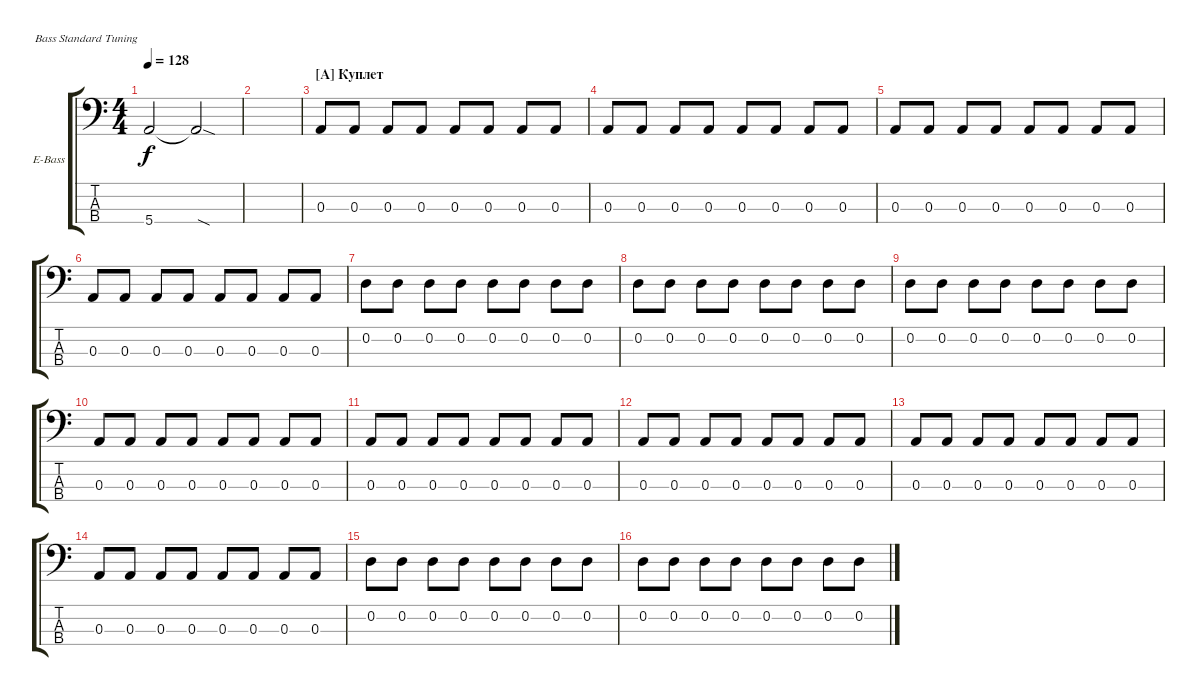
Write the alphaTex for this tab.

\defaultSystemsLayout 4
\bracketExtendMode groupsimilarinstruments
\firstSystemTrackNameOrientation horizontal
\otherSystemsTrackNameOrientation horizontal
\track ("А. Андреев" "E-Bass") {instrument electricbassfinger}
\staff {score tabs}
\tuning (G2 D2 A1 E1)
\ts (4 4)
\tempo 128
\clef f4
\ks c
5.4.2{dy f} 5.4{sod t}.2 |
|
\section ("A" "Куплет")
0.3.8 0.3.8 0.3.8 0.3.8 0.3.8 0.3.8 0.3.8 0.3.8 |
0.3.8 0.3.8 0.3.8 0.3.8 0.3.8 0.3.8 0.3.8 0.3.8 |
0.3.8 0.3.8 0.3.8 0.3.8 0.3.8 0.3.8 0.3.8 0.3.8 |
0.3.8 0.3.8 0.3.8 0.3.8 0.3.8 0.3.8 0.3.8 0.3.8 |
0.2.8 0.2.8 0.2.8 0.2.8 0.2.8 0.2.8 0.2.8 0.2.8 |
0.2.8 0.2.8 0.2.8 0.2.8 0.2.8 0.2.8 0.2.8 0.2.8 |
0.2.8 0.2.8 0.2.8 0.2.8 0.2.8 0.2.8 0.2.8 0.2.8 |
0.3.8 0.3.8 0.3.8 0.3.8 0.3.8 0.3.8 0.3.8 0.3.8 |
0.3.8 0.3.8 0.3.8 0.3.8 0.3.8 0.3.8 0.3.8 0.3.8 |
0.3.8 0.3.8 0.3.8 0.3.8 0.3.8 0.3.8 0.3.8 0.3.8 |
0.3.8 0.3.8 0.3.8 0.3.8 0.3.8 0.3.8 0.3.8 0.3.8 |
0.3.8 0.3.8 0.3.8 0.3.8 0.3.8 0.3.8 0.3.8 0.3.8 |
0.2.8 0.2.8 0.2.8 0.2.8 0.2.8 0.2.8 0.2.8 0.2.8 |
0.2.8 0.2.8 0.2.8 0.2.8 0.2.8 0.2.8 0.2.8 0.2.8
